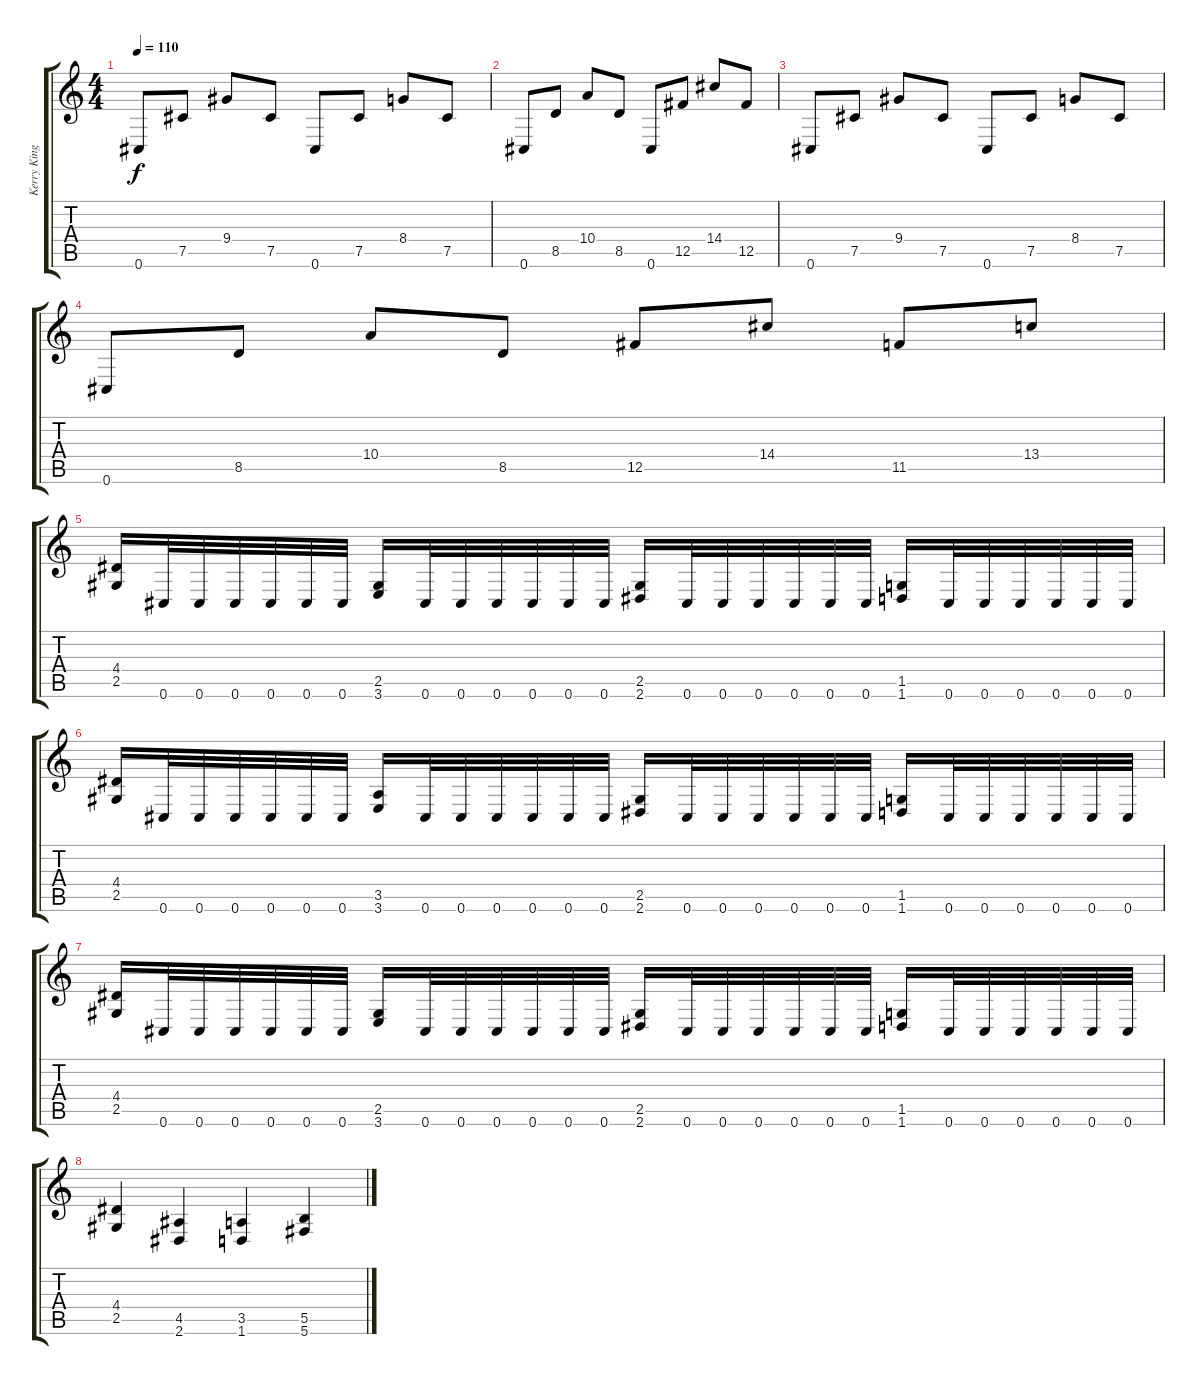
\track ("Kerry King" "Kerry King") {instrument distortionguitar}
\staff {score tabs}
\tuning (Db4 Ab3 E3 B2 Gb2 Db2) {hide}
\ts (4 4)
\tempo 110
\clef g2
\ks c
0.6.8{dy f} 7.5.8 9.4.8 7.5.8 0.6.8 7.5.8 8.4.8 7.5.8 |
0.6.8 8.5.8 10.4.8 8.5.8 0.6.8 12.5.8 14.4.8 12.5.8 |
0.6.8 7.5.8 9.4.8 7.5.8 0.6.8 7.5.8 8.4.8 7.5.8 |
0.6.8 8.5.8 10.4.8 8.5.8 12.5.8 14.4.8 11.5.8 13.4.8 |
(4.4 2.5).16 0.6.32 0.6.32 0.6.32 0.6.32 0.6.32 0.6.32 (2.5 3.6).16 0.6.32 0.6.32 0.6.32 0.6.32 0.6.32 0.6.32 (2.5 2.6).16 0.6.32 0.6.32 0.6.32 0.6.32 0.6.32 0.6.32 (1.5 1.6).16 0.6.32 0.6.32 0.6.32 0.6.32 0.6.32 0.6.32 |
(4.4 2.5).16 0.6.32 0.6.32 0.6.32 0.6.32 0.6.32 0.6.32 (3.5 3.6).16 0.6.32 0.6.32 0.6.32 0.6.32 0.6.32 0.6.32 (2.5 2.6).16 0.6.32 0.6.32 0.6.32 0.6.32 0.6.32 0.6.32 (1.5 1.6).16 0.6.32 0.6.32 0.6.32 0.6.32 0.6.32 0.6.32 |
(4.4 2.5).16 0.6.32 0.6.32 0.6.32 0.6.32 0.6.32 0.6.32 (2.5 3.6).16 0.6.32 0.6.32 0.6.32 0.6.32 0.6.32 0.6.32 (2.5 2.6).16 0.6.32 0.6.32 0.6.32 0.6.32 0.6.32 0.6.32 (1.5 1.6).16 0.6.32 0.6.32 0.6.32 0.6.32 0.6.32 0.6.32 |
(4.4 2.5).4 (4.5 2.6).4 (3.5 1.6).4 (5.5 5.6).4
